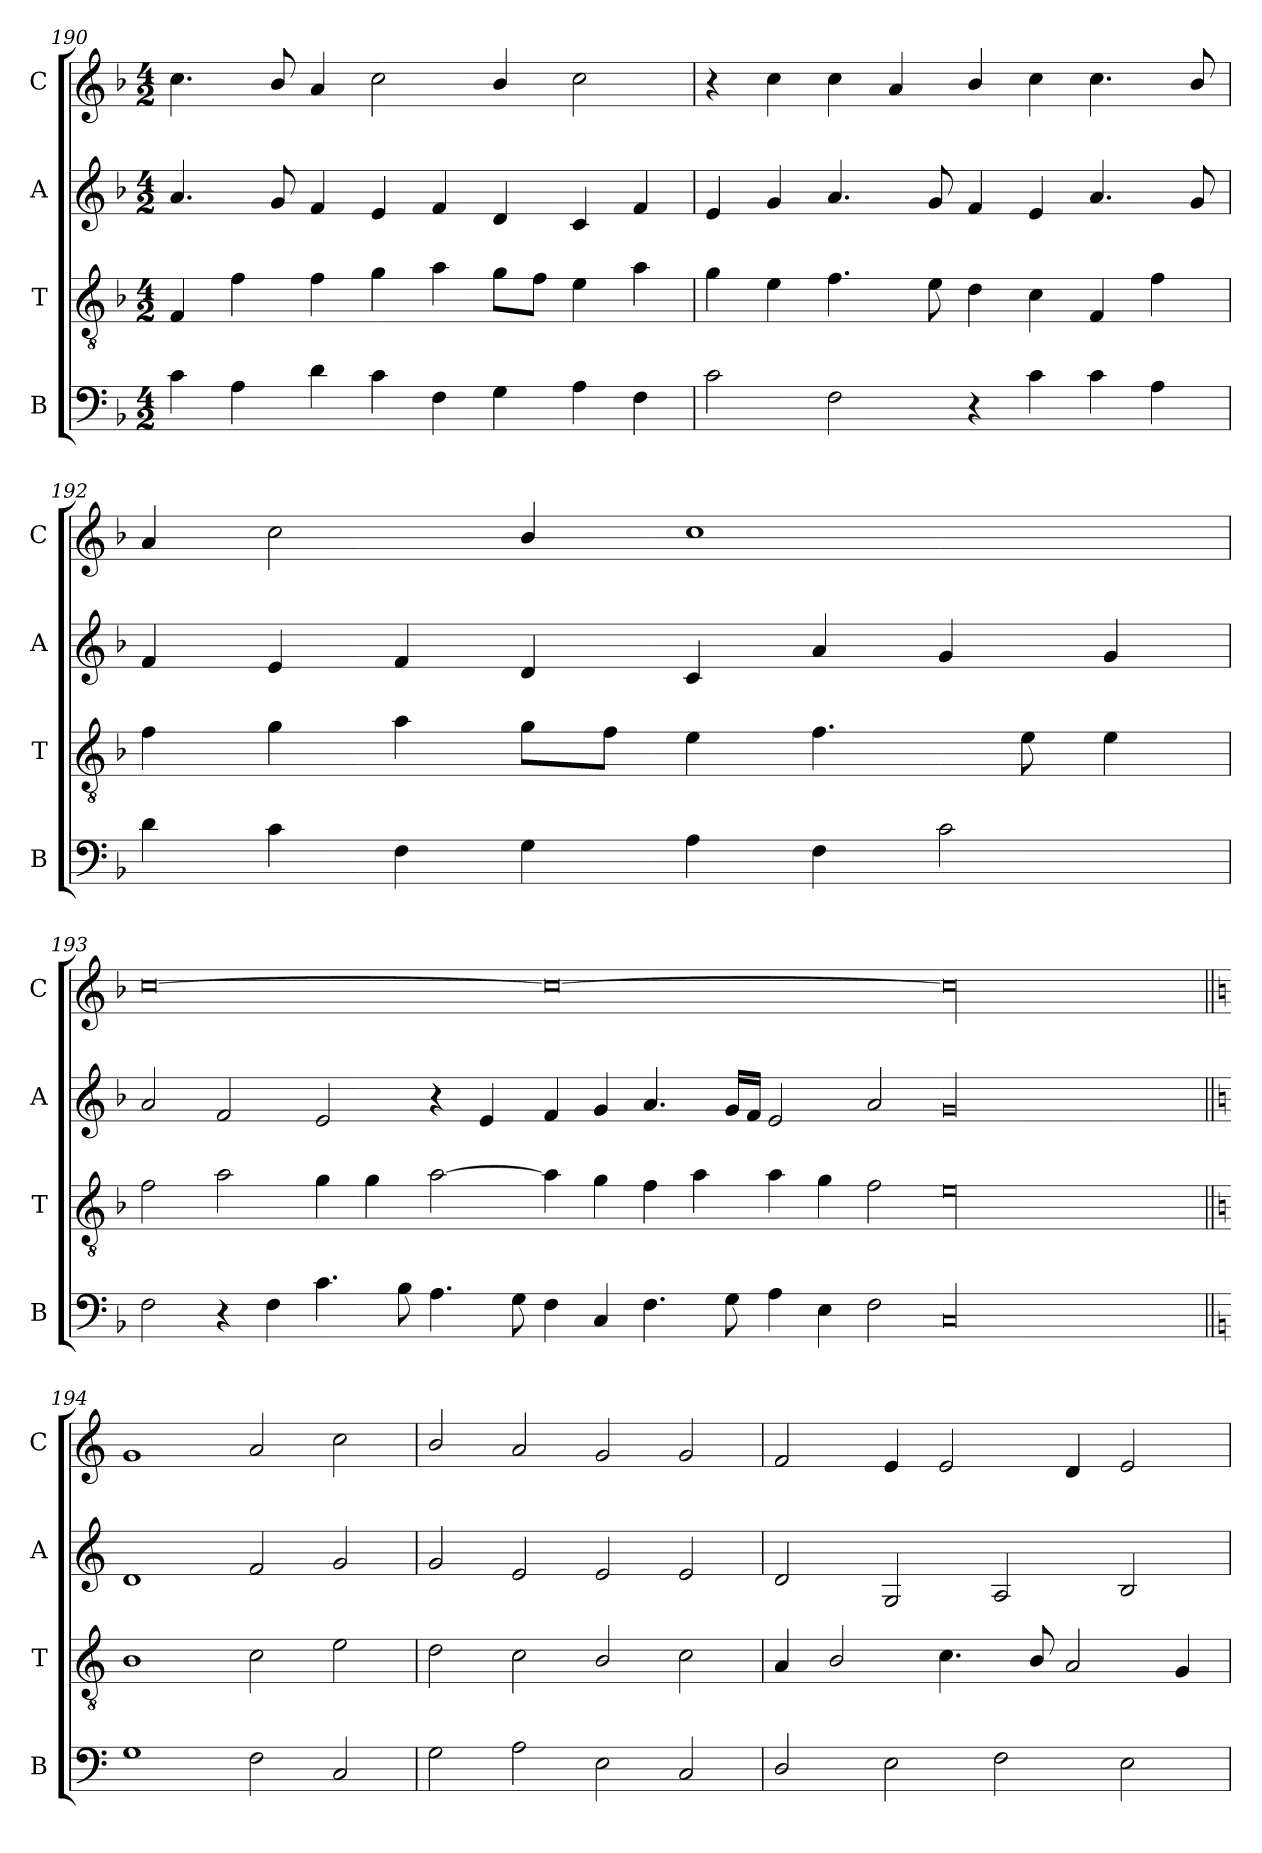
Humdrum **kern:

**kern	**kern	**kern	**kern
*part4	*part3	*part2	*part1
*staff4	*staff3	*staff2	*staff1
*I"B	*I"T	*I"A	*I"C
*I'B	*I'T	*I'A	*I'C
!!LO:PB:g=z
*clefF4	*clefGv2	*clefG2	*clefG2
*k[b-]	*k[b-]	*k[b-]	*k[b-]
*F:	*F:	*F:	*F:
*M4/2	*M4/2	*M4/2	*M4/2
=190	=190	=190	=190
4c\	4F/	4.a/	4.cc\
4A\	4f\	.	.
.	.	8g/	8b-/
4d\	4f\	4f/	4a/
4c\	4g\	4e/	2cc\
4F\	4a\	4f/	.
4G\	8g\L	4d/	4b-/
.	8f\J	.	.
4A\	4e\	4c/	2cc\
4F\	4a\	4f/	.
=191	=191	=191	=191
2c\	4g\	4e/	4r
.	4e\	4g/	4cc\
2F\	4.f\	4.a/	4cc\
.	.	.	4a/
.	8e\	8g/	.
4r	4d\	4f/	4b-/
4c\	4c\	4e/	4cc\
4c\	4F/	4.a/	4.cc\
4A\	4f\	.	.
.	.	8g/	8b-/
=192	=192	=192	=192
4d\	4f\	4f/	4a/
4c\	4g\	4e/	2cc\
4F\	4a\	4f/	.
4G\	8g\L	4d/	4b-/
.	8f\J	.	.
4A\	4e\	4c/	1cc
4F\	4.f\	4a/	.
2c\	.	4g/	.
.	8e\	.	.
.	4e\	4g/	.
!!LO:LB:g=z
=193	=193	=193	=193
2F\	2f\	2a/	[>0cc
4r	2a\	2f/	.
4F\	.	.	.
4.c\	4g\	2e/	.
.	4g\	.	.
8B-\	.	.	.
4.A\	[>2a\	4r	.
.	.	4e/	.
8G\	.	.	.
4F\	4a\]	4f/	0cc_
4C/	4g\	4g/	.
4.F\	4f\	4.a/	.
.	4a\	.	.
8G\	.	16g/LL	.
.	.	16f/JJ	.
4A\	4a\	2e/	.
4E\	4g\	.	.
2F\	2f\	2a/	.
00C	00e	00g	00cc]
!!LO:PB:g=z
=194||	=194||	=194||	=194||
*k[]	*k[]	*k[]	*k[]
*C:	*C:	*C:	*C:
1G	1B	1d	1g
2F\	2c\	2f/	2a/
2C/	2e\	2g/	2cc\
=195	=195	=195	=195
2G\	2d\	2g/	2b/
2A\	2c\	2e/	2a/
2E\	2B/	2e/	2g/
2C/	2c\	2e/	2g/
=196	=196	=196	=196
2D/	4A/	2d/	2f/
.	2B/	.	.
2E\	.	2G/	4e/
.	4.c\	.	2e/
2F\	.	2A/	.
.	8B/	.	.
.	2A/	.	4d/
2E\	.	2B/	2e/
.	4G/	.	.
=	=	=	=
*-	*-	*-	*-
